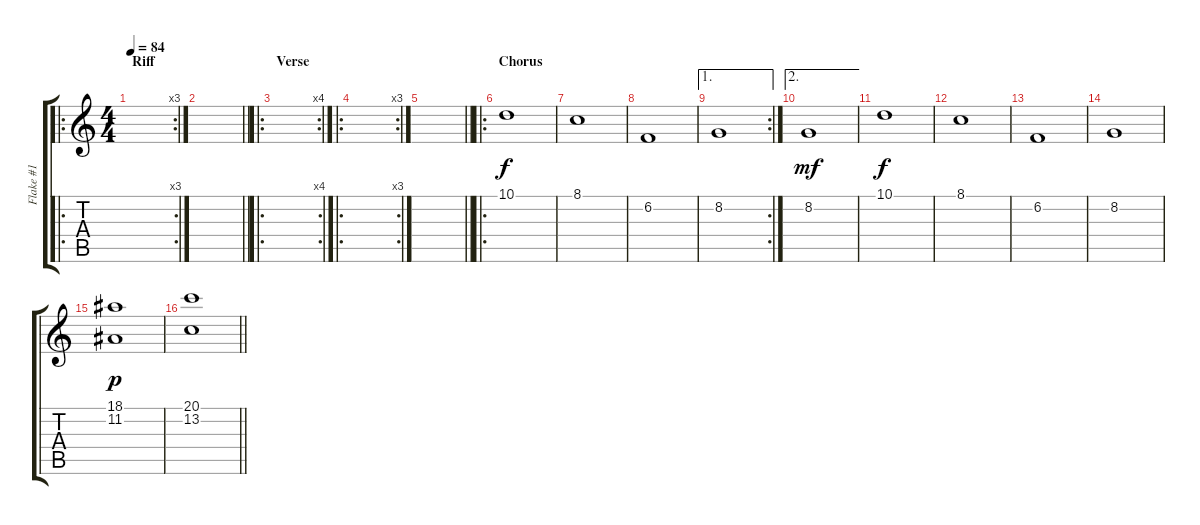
\track ("Flake #1" "Flake #1") {instrument acousticgrandpiano}
\staff {score tabs}
\tuning (E4 B3 G3 D3 A2 D2) {hide}
\ro
\rc 3
\ts (4 4)
\section ("" "Riff")
\tempo 84
\clef g2
\ks c
|
\barLineRight lightlight
|
\ro
\rc 4
\section ("" "Verse")
|
\ro
\rc 3
|
\barLineRight lightlight
|
\ro
\section ("" "Chorus")
10.1.1{dy f instrument choiraahs} |
8.1.1 |
6.2.1 |
\ae 1
\rc 2
8.2.1 |
\ae 2
8.2.1{dy mf} |
10.1.1{dy f} |
8.1.1 |
6.2.1 |
8.2.1 |
(18.1 11.2).1{dy p} |
\barLineRight lightlight
(20.1 13.2).1{volume 5}
